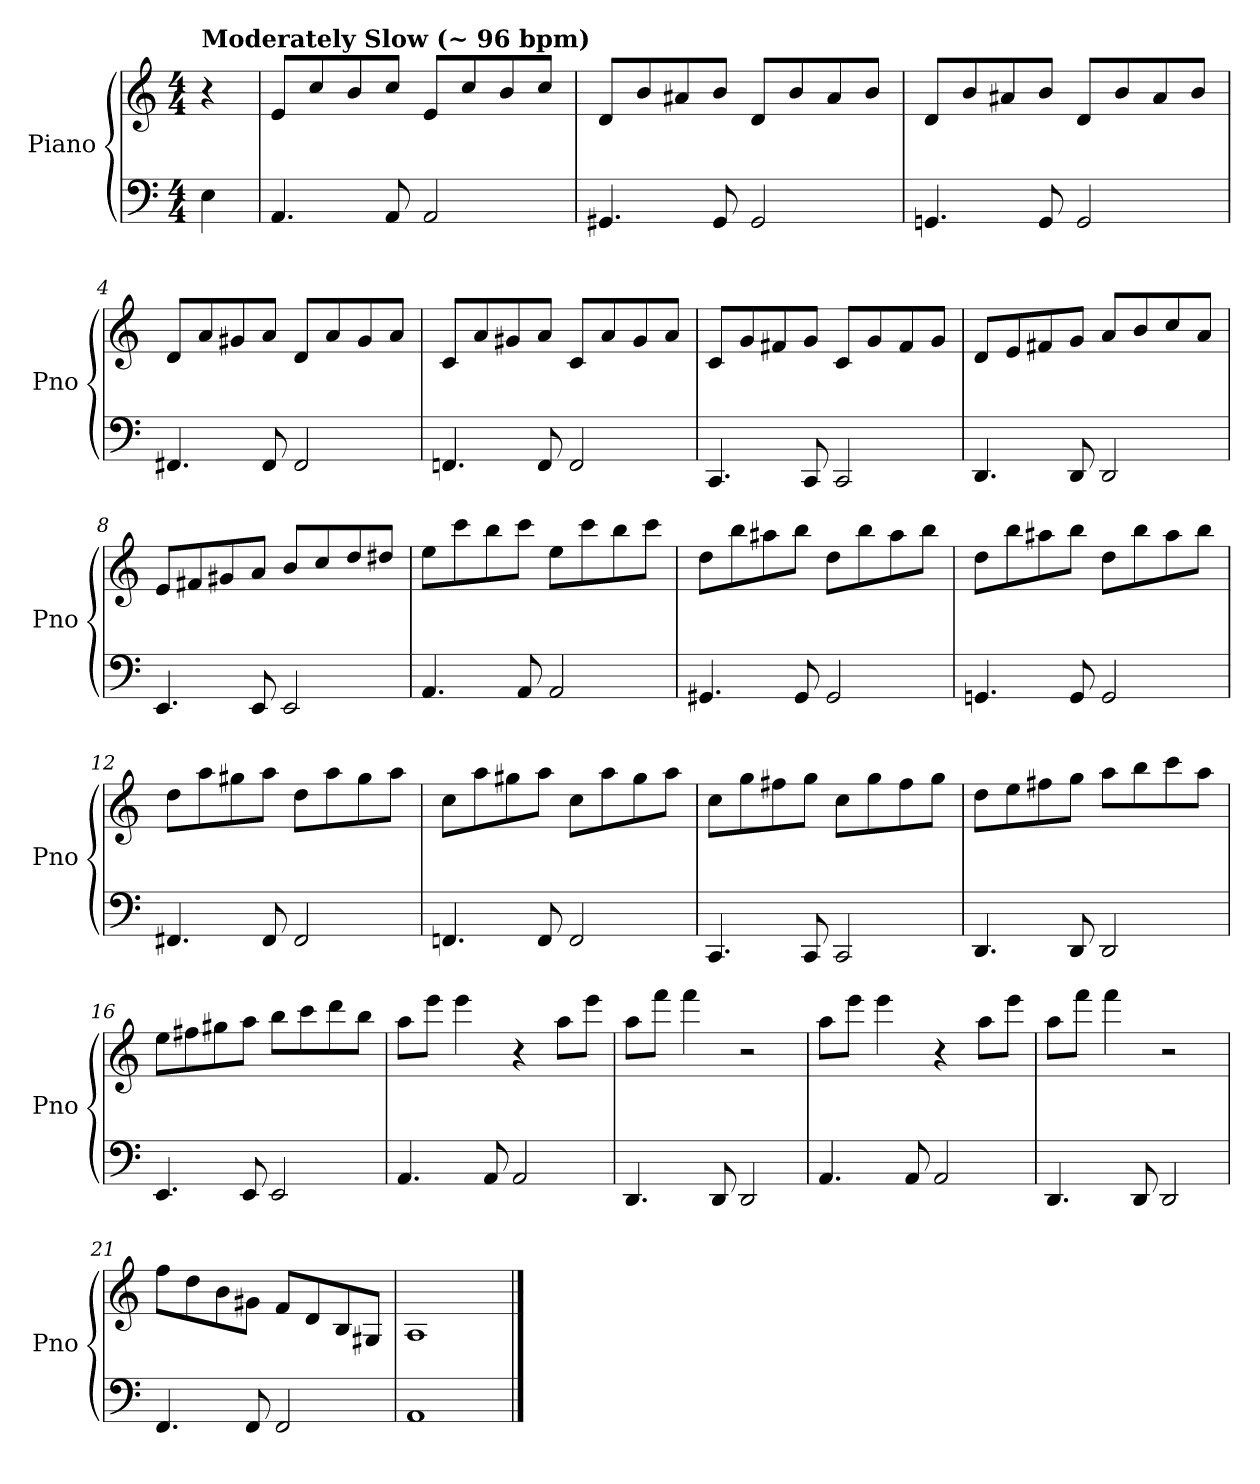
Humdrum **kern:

**kern	**kern
*part1	*part1
*staff2	*staff1
*I"Piano	*
*I'Pno	*
*clefF4	*clefG2
*k[]	*k[]
*M4/4	*M4/4
=	=
!	!LO:TX:a:B:t=Moderately Slow (~ 96 bpm)
4E\	4r
=1	=1
4.AA/	8e/L
.	8cc/
.	8b/
8AA/	8cc/J
2AA/	8e/L
.	8cc/
.	8b/
.	8cc/J
=2	=2
4.GG#X/	8d/L
.	8b/
.	8a#X/
8GG#/	8b/J
2GG#/	8d/L
.	8b/
.	8a#/
.	8b/J
=3	=3
4.GGn/	8d/L
.	8b/
.	8a#X/
8GG/	8b/J
2GG/	8d/L
.	8b/
.	8a#/
.	8b/J
=4	=4
4.FF#X/	8d/L
.	8a/
.	8g#X/
8FF#/	8a/J
2FF#/	8d/L
.	8a/
.	8g#/
.	8a/J
!!LO:LB:g=z
=5	=5
4.FFn/	8c/L
.	8a/
.	8g#X/
8FF/	8a/J
2FF/	8c/L
.	8a/
.	8g#/
.	8a/J
=6	=6
4.CC/	8c/L
.	8g/
.	8f#X/
8CC/	8g/J
2CC/	8c/L
.	8g/
.	8f#/
.	8g/J
=7	=7
4.DD/	8d/L
.	8e/
.	8f#X/
8DD/	8g/J
2DD/	8a/L
.	8b/
.	8cc/
.	8a/J
=8	=8
4.EE/	8e/L
.	8f#X/
.	8g#X/
8EE/	8a/J
2EE/	8b/L
.	8cc/
.	8dd/
.	8dd#X/J
!!LO:LB:g=z
=9	=9
4.AA/	8ee\L
.	8ccc\
.	8bb\
8AA/	8ccc\J
2AA/	8ee\L
.	8ccc\
.	8bb\
.	8ccc\J
=10	=10
4.GG#X/	8dd\L
.	8bb\
.	8aa#X\
8GG#/	8bb\J
2GG#/	8dd\L
.	8bb\
.	8aa#\
.	8bb\J
=11	=11
4.GGn/	8dd\L
.	8bb\
.	8aa#X\
8GG/	8bb\J
2GG/	8dd\L
.	8bb\
.	8aa#\
.	8bb\J
=12	=12
4.FF#X/	8dd\L
.	8aa\
.	8gg#X\
8FF#/	8aa\J
2FF#/	8dd\L
.	8aa\
.	8gg#\
.	8aa\J
!!LO:LB:g=z
=13	=13
4.FFn/	8cc\L
.	8aa\
.	8gg#X\
8FF/	8aa\J
2FF/	8cc\L
.	8aa\
.	8gg#\
.	8aa\J
=14	=14
4.CC/	8cc\L
.	8gg\
.	8ff#X\
8CC/	8gg\J
2CC/	8cc\L
.	8gg\
.	8ff#\
.	8gg\J
=15	=15
4.DD/	8dd\L
.	8ee\
.	8ff#X\
8DD/	8gg\J
2DD/	8aa\L
.	8bb\
.	8ccc\
.	8aa\J
=16	=16
4.EE/	8ee\L
.	8ff#X\
.	8gg#X\
8EE/	8aa\J
2EE/	8bb\L
.	8ccc\
.	8ddd\
.	8bb\J
!!LO:LB:g=z
=17	=17
4.AA/	8aa\L
.	8eee\J
.	4eee\
8AA/	.
2AA/	4r
.	8aa\L
.	8eee\J
=18	=18
4.DD/	8aa\L
.	8fff\J
.	4fff\
8DD/	.
2DD/	2r
=19	=19
4.AA/	8aa\L
.	8eee\J
.	4eee\
8AA/	.
2AA/	4r
.	8aa\L
.	8eee\J
=20	=20
4.DD/	8aa\L
.	8fff\J
.	4fff\
8DD/	.
2DD/	2r
=21	=21
4.FF/	8ff\L
.	8dd\
.	8b\
8FF/	8g#X\J
2FF/	8f/L
.	8d/
.	8B/
.	8G#X/J
=22	=22
1AA	1A
==	==
*-	*-
